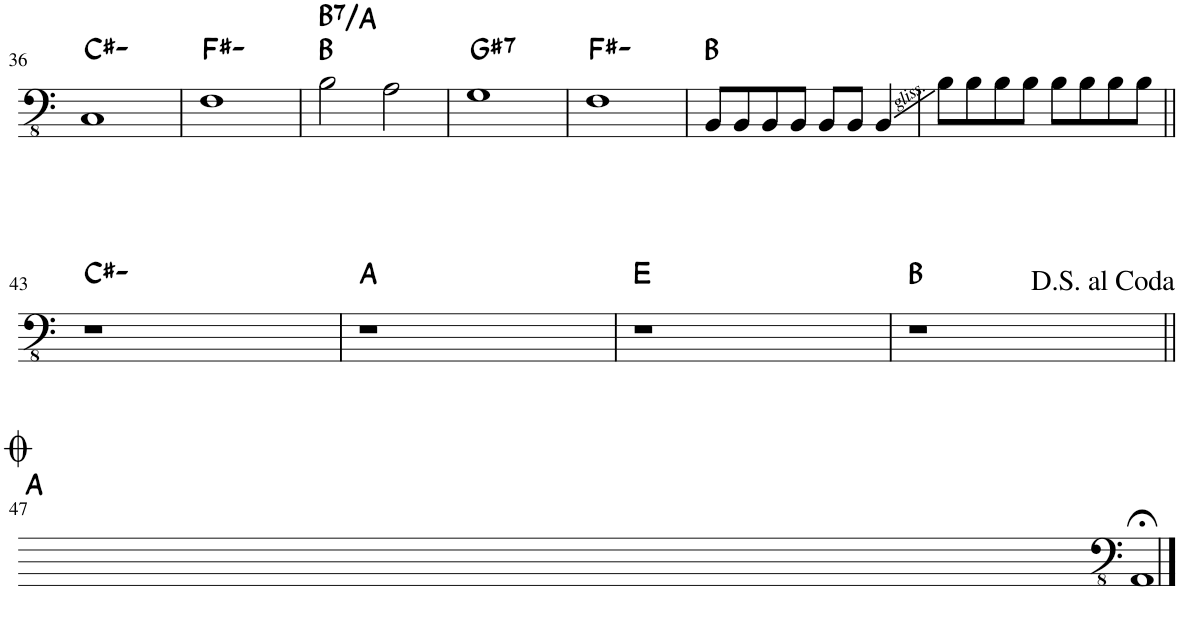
**kern	**harte
*part1	*part1
*staff1	*
*I"Fretless Electric Bass	*
!!LO:PB:g=z
*clefFv4	*
*k[f#c#g#d#]	*
*M4/4	*
=36	=36
1CC#	C#:min
=37	=37
1FF#	F#:min
=38	=38
!	!LO:H:n=2:kt=7
2BB\	B:maj B:7/b7
2AA\	.
=39	=39
!	!LO:H:kt=7
1GG#	G#:7
=40	=40
1FF#	F#:min
=41	=41
8BBB/L	B:maj
8BBB/	.
8BBB/	.
8BBB/J	.
8BBB/L	.
8BBB/J	.
4BBB/	.
=42	=42
8BB\L	.
8BB\	.
8BB\	.
8BB\J	.
8BB\L	.
8BB\	.
8BB\	.
8BB\J	.
!!LO:LB:g=z
=43||	=43||
1r	C#:min
=44	=44
1r	A:maj
=45	=45
1r	E:maj
=46	=46
1r	B:maj
!!LO:LB:g=z
=47||	=47||
1AAA;<	.
==	==
*-	*-
